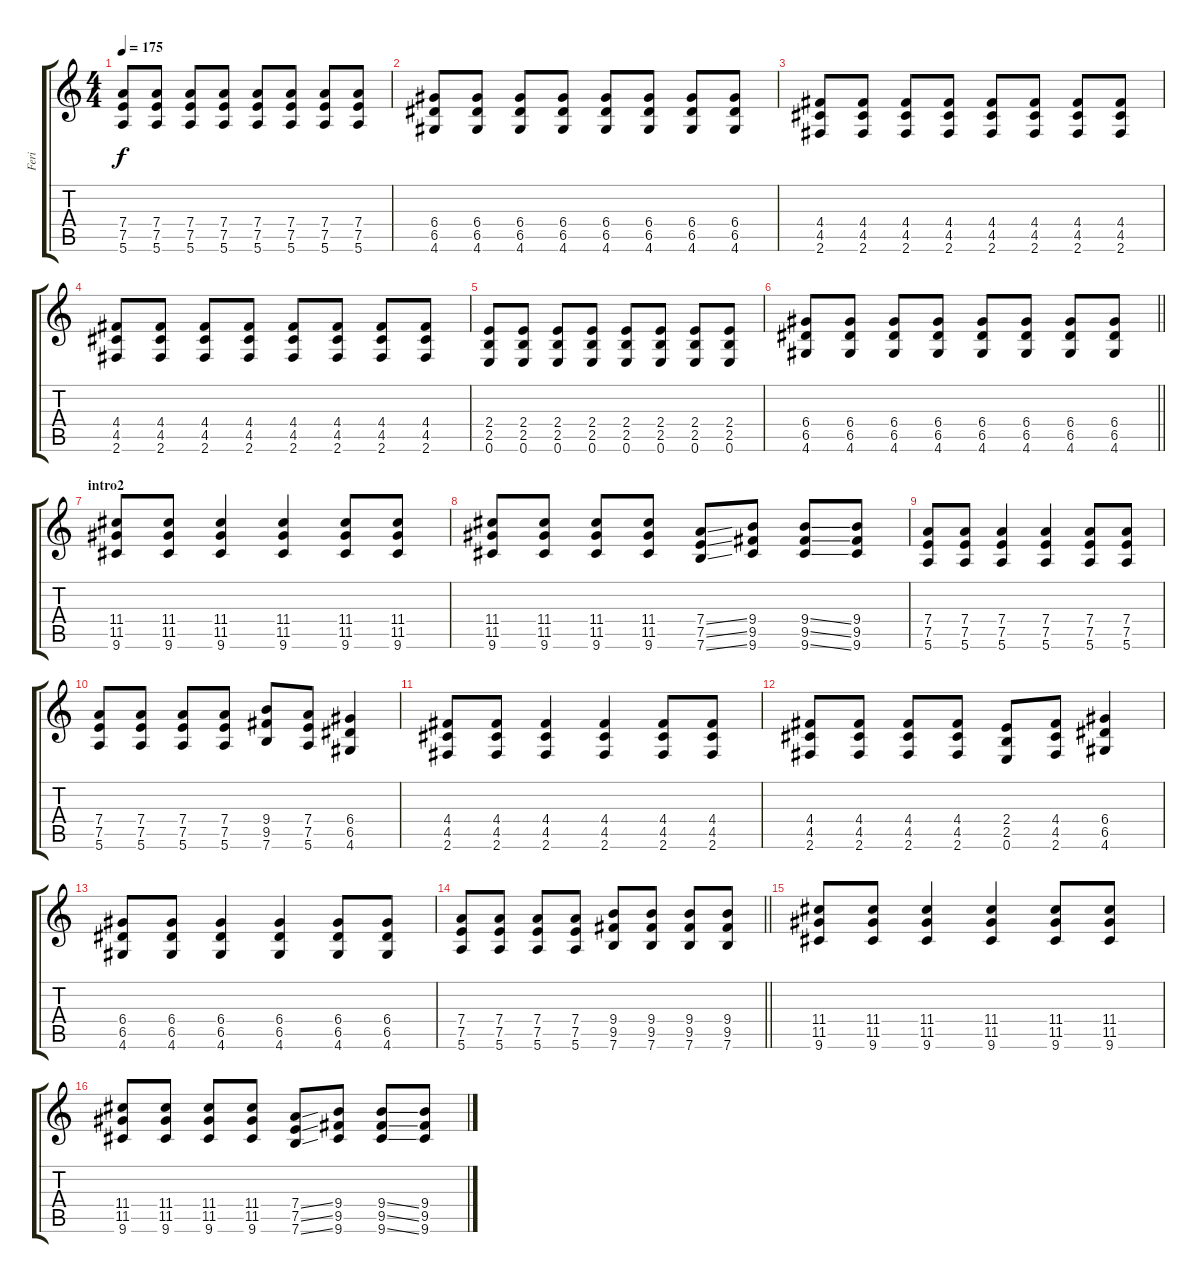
\track ("Feri" "Feri") {instrument distortionguitar}
\staff {score tabs}
\tuning (E4 B3 G3 D3 A2 E2) {hide}
\ts (4 4)
\tempo 175
\clef g2
\ks c
(7.4 7.5 5.6).8{dy f} (7.4 7.5 5.6).8 (7.4 7.5 5.6).8 (7.4 7.5 5.6).8 (7.4 7.5 5.6).8 (7.4 7.5 5.6).8 (7.4 7.5 5.6).8 (7.4 7.5 5.6).8 |
(6.4 6.5 4.6).8 (6.4 6.5 4.6).8 (6.4 6.5 4.6).8 (6.4 6.5 4.6).8 (6.4 6.5 4.6).8 (6.4 6.5 4.6).8 (6.4 6.5 4.6).8 (6.4 6.5 4.6).8 |
(4.4 4.5 2.6).8 (4.4 4.5 2.6).8 (4.4 4.5 2.6).8 (4.4 4.5 2.6).8 (4.4 4.5 2.6).8 (4.4 4.5 2.6).8 (4.4 4.5 2.6).8 (4.4 4.5 2.6).8 |
(4.4 4.5 2.6).8 (4.4 4.5 2.6).8 (4.4 4.5 2.6).8 (4.4 4.5 2.6).8 (4.4 4.5 2.6).8 (4.4 4.5 2.6).8 (4.4 4.5 2.6).8 (4.4 4.5 2.6).8 |
(2.4 2.5 0.6).8 (2.4 2.5 0.6).8 (2.4 2.5 0.6).8 (2.4 2.5 0.6).8 (2.4 2.5 0.6).8 (2.4 2.5 0.6).8 (2.4 2.5 0.6).8 (2.4 2.5 0.6).8 |
\barLineRight lightlight
(6.4 6.5 4.6).8 (6.4 6.5 4.6).8 (6.4 6.5 4.6).8 (6.4 6.5 4.6).8 (6.4 6.5 4.6).8 (6.4 6.5 4.6).8 (6.4 6.5 4.6).8 (6.4 6.5 4.6).8 |
\section ("" "intro2")
(11.4 11.5 9.6).8 (11.4 11.5 9.6).8 (11.4 11.5 9.6).4 (11.4 11.5 9.6).4 (11.4 11.5 9.6).8 (11.4 11.5 9.6).8 |
(11.4 11.5 9.6).8 (11.4 11.5 9.6).8 (11.4 11.5 9.6).8 (11.4 11.5 9.6).8 (7.4{ss} 7.5{ss} 7.6{ss}).8 (9.4 9.5 9.6).8 (9.4{ss} 9.5{ss} 9.6{ss}).8 (9.4 9.5 9.6).8 |
(7.4 7.5 5.6).8 (7.4 7.5 5.6).8 (7.4 7.5 5.6).4 (7.4 7.5 5.6).4 (7.4 7.5 5.6).8 (7.4 7.5 5.6).8 |
(7.4 7.5 5.6).8 (7.4 7.5 5.6).8 (7.4 7.5 5.6).8 (7.4 7.5 5.6).8 (9.4 9.5 7.6).8 (7.4 7.5 5.6).8 (6.4 6.5 4.6).4 |
(4.4 4.5 2.6).8 (4.4 4.5 2.6).8 (4.4 4.5 2.6).4 (4.4 4.5 2.6).4 (4.4 4.5 2.6).8 (4.4 4.5 2.6).8 |
(4.4 4.5 2.6).8 (4.4 4.5 2.6).8 (4.4 4.5 2.6).8 (4.4 4.5 2.6).8 (2.4 2.5 0.6).8 (4.4 4.5 2.6).8 (6.4 6.5 4.6).4 |
(6.4 6.5 4.6).8 (6.4 6.5 4.6).8 (6.4 6.5 4.6).4 (6.4 6.5 4.6).4 (6.4 6.5 4.6).8 (6.4 6.5 4.6).8 |
\barLineRight lightlight
(7.4 7.5 5.6).8 (7.4 7.5 5.6).8 (7.4 7.5 5.6).8 (7.4 7.5 5.6).8 (9.4 9.5 7.6).8 (9.4 9.5 7.6).8 (9.4 9.5 7.6).8 (9.4 9.5 7.6).8 |
\section ("" "")
(11.4 11.5 9.6).8 (11.4 11.5 9.6).8 (11.4 11.5 9.6).4 (11.4 11.5 9.6).4 (11.4 11.5 9.6).8 (11.4 11.5 9.6).8 |
(11.4 11.5 9.6).8 (11.4 11.5 9.6).8 (11.4 11.5 9.6).8 (11.4 11.5 9.6).8 (7.4{ss} 7.5{ss} 7.6{ss}).8 (9.4 9.5 9.6).8 (9.4{ss} 9.5{ss} 9.6{ss}).8 (9.4 9.5 9.6).8
